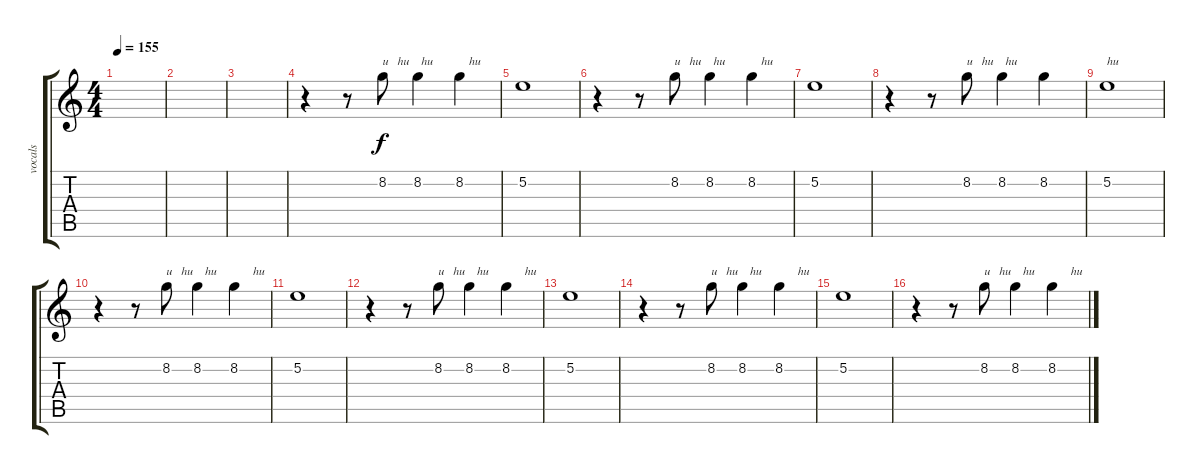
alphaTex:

\track ("vocals" "vocals") {instrument overdrivenguitar}
\staff {score tabs}
\tuning (E4 B3 G3 D3 A2 E2) {hide}
\ts (4 4)
\tempo 155
\clef g2
\ks c
|
|
|
r.4 r.8 8.2.8{txt "u   hu    hu            hu"} 8.2.4 8.2.4 |
5.2.1 |
r.4 r.8 8.2.8{txt "u   hu    hu            hu"} 8.2.4 8.2.4 |
5.2.1 |
r.4 r.8 8.2.8{txt "u   hu    hu  "} 8.2.4 8.2.4 |
5.2.1{txt "hu"} |
r.4 r.8 8.2.8{txt "u   hu    hu            hu"} 8.2.4 8.2.4 |
5.2.1 |
r.4 r.8 8.2.8{txt "u   hu    hu            hu"} 8.2.4 8.2.4 |
5.2.1 |
r.4 r.8 8.2.8{txt "u   hu    hu            hu"} 8.2.4 8.2.4 |
5.2.1 |
r.4 r.8 8.2.8{txt "u   hu    hu            hu"} 8.2.4 8.2.4
